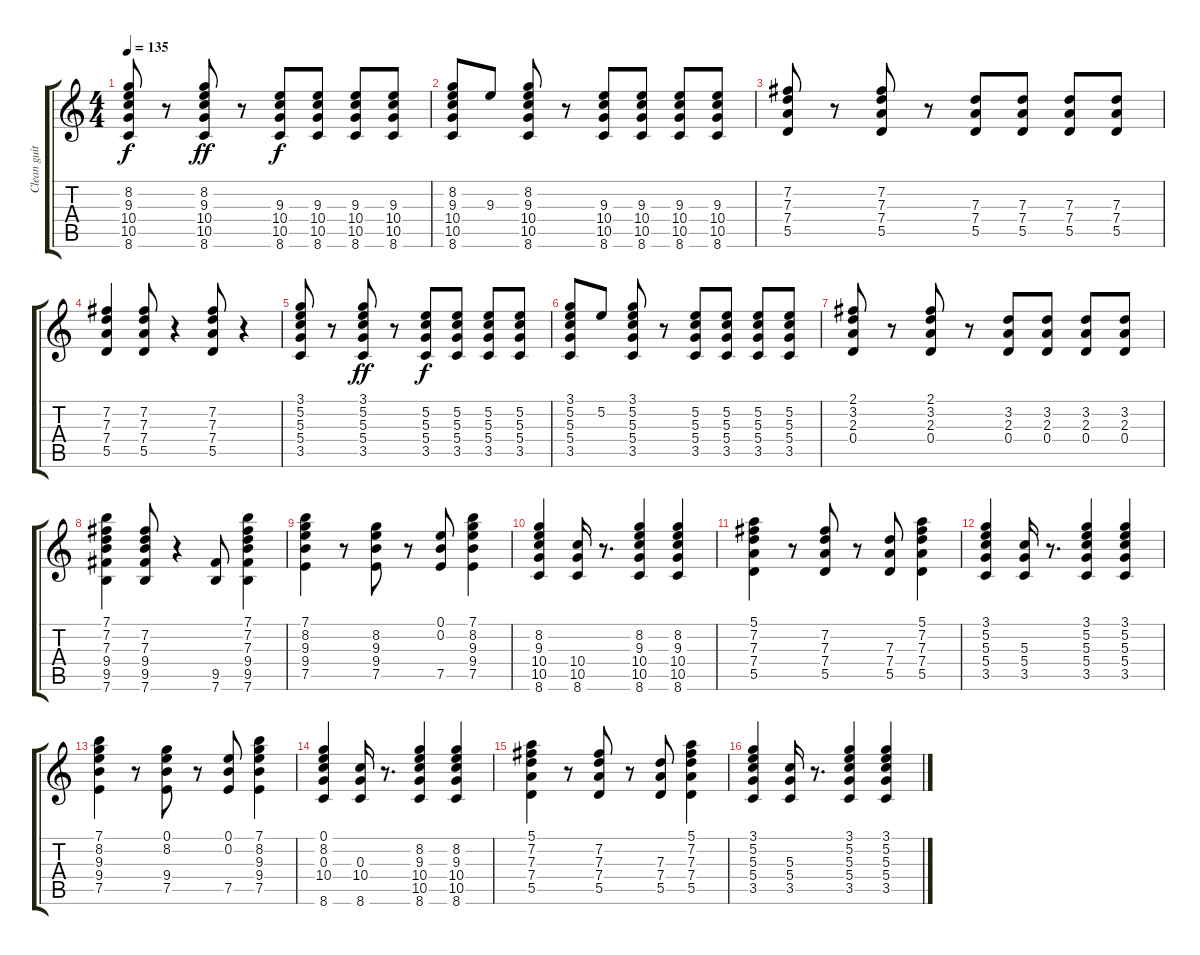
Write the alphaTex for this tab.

\track ("Clean guitar" "Clean guit") {instrument electricguitarclean}
\staff {score tabs}
\tuning (E4 B3 G3 D3 A2 E2) {hide}
\ts (4 4)
\tempo 135
\clef g2
\ks c
(8.2 9.3 10.4 10.5 8.6).8{dy f} r.8 (8.2 9.3 10.4 10.5 8.6).8{dy ff} r.8 (9.3 10.4 10.5 8.6).8{dy f} (9.3 10.4 10.5 8.6).8 (9.3 10.4 10.5 8.6).8 (9.3 10.4 10.5 8.6).8 |
(8.2 9.3 10.4 10.5 8.6).8 9.3.8 (8.2 9.3 10.4 10.5 8.6).8 r.8 (9.3 10.4 10.5 8.6).8 (9.3 10.4 10.5 8.6).8 (9.3 10.4 10.5 8.6).8 (9.3 10.4 10.5 8.6).8 |
(7.2 7.3 7.4 5.5).8 r.8 (7.2 7.3 7.4 5.5).8 r.8 (7.3 7.4 5.5).8 (7.3 7.4 5.5).8 (7.3 7.4 5.5).8 (7.3 7.4 5.5).8 |
(7.2 7.3 7.4 5.5).4 (7.2 7.3 7.4 5.5).8 r.4 (7.2 7.3 7.4 5.5).8 r.4 |
(3.1 5.2 5.3 5.4 3.5).8 r.8 (3.1 5.2 5.3 5.4 3.5).8{dy ff} r.8 (5.2 5.3 5.4 3.5).8{dy f} (5.2 5.3 5.4 3.5).8 (5.2 5.3 5.4 3.5).8 (5.2 5.3 5.4 3.5).8 |
(3.1 5.2 5.3 5.4 3.5).8 5.2.8 (3.1 5.2 5.3 5.4 3.5).8 r.8 (5.2 5.3 5.4 3.5).8 (5.2 5.3 5.4 3.5).8 (5.2 5.3 5.4 3.5).8 (5.2 5.3 5.4 3.5).8 |
(2.1 3.2 2.3 0.4).8 r.8 (2.1 3.2 2.3 0.4).8 r.8 (3.2 2.3 0.4).8 (3.2 2.3 0.4).8 (3.2 2.3 0.4).8 (3.2 2.3 0.4).8 |
(7.1 7.2 7.3 9.4 9.5 7.6).4 (7.2 7.3 9.4 9.5 7.6).8 r.4 (9.5 7.6).8 (7.1 7.2 7.3 9.4 9.5 7.6).4 |
(7.1 8.2 9.3 9.4 7.5).4 r.8 (8.2 9.3 9.4 7.5).8 r.8 (0.1 0.2 7.5).8 (7.1 8.2 9.3 9.4 7.5).4 |
(8.2 9.3 10.4 10.5 8.6).4 (10.4 10.5 8.6).16 r.8{d} (8.2 9.3 10.4 10.5 8.6).4 (8.2 9.3 10.4 10.5 8.6).4 |
(5.1 7.2 7.3 7.4 5.5).4 r.8 (7.2 7.3 7.4 5.5).8 r.8 (7.3 7.4 5.5).8 (5.1 7.2 7.3 7.4 5.5).4 |
(3.1 5.2 5.3 5.4 3.5).4 (5.3 5.4 3.5).16 r.8{d} (3.1 5.2 5.3 5.4 3.5).4 (3.1 5.2 5.3 5.4 3.5).4 |
(7.1 8.2 9.3 9.4 7.5).4 r.8 (0.1 8.2 9.4 7.5).8 r.8 (0.1 0.2 7.5).8 (7.1 8.2 9.3 9.4 7.5).4 |
(0.1 8.2 0.3 10.4 8.6).4 (0.3 10.4 8.6).16 r.8{d} (8.2 9.3 10.4 10.5 8.6).4 (8.2 9.3 10.4 10.5 8.6).4 |
(5.1 7.2 7.3 7.4 5.5).4 r.8 (7.2 7.3 7.4 5.5).8 r.8 (7.3 7.4 5.5).8 (5.1 7.2 7.3 7.4 5.5).4 |
(3.1 5.2 5.3 5.4 3.5).4 (5.3 5.4 3.5).16 r.8{d} (3.1 5.2 5.3 5.4 3.5).4 (3.1 5.2 5.3 5.4 3.5).4
